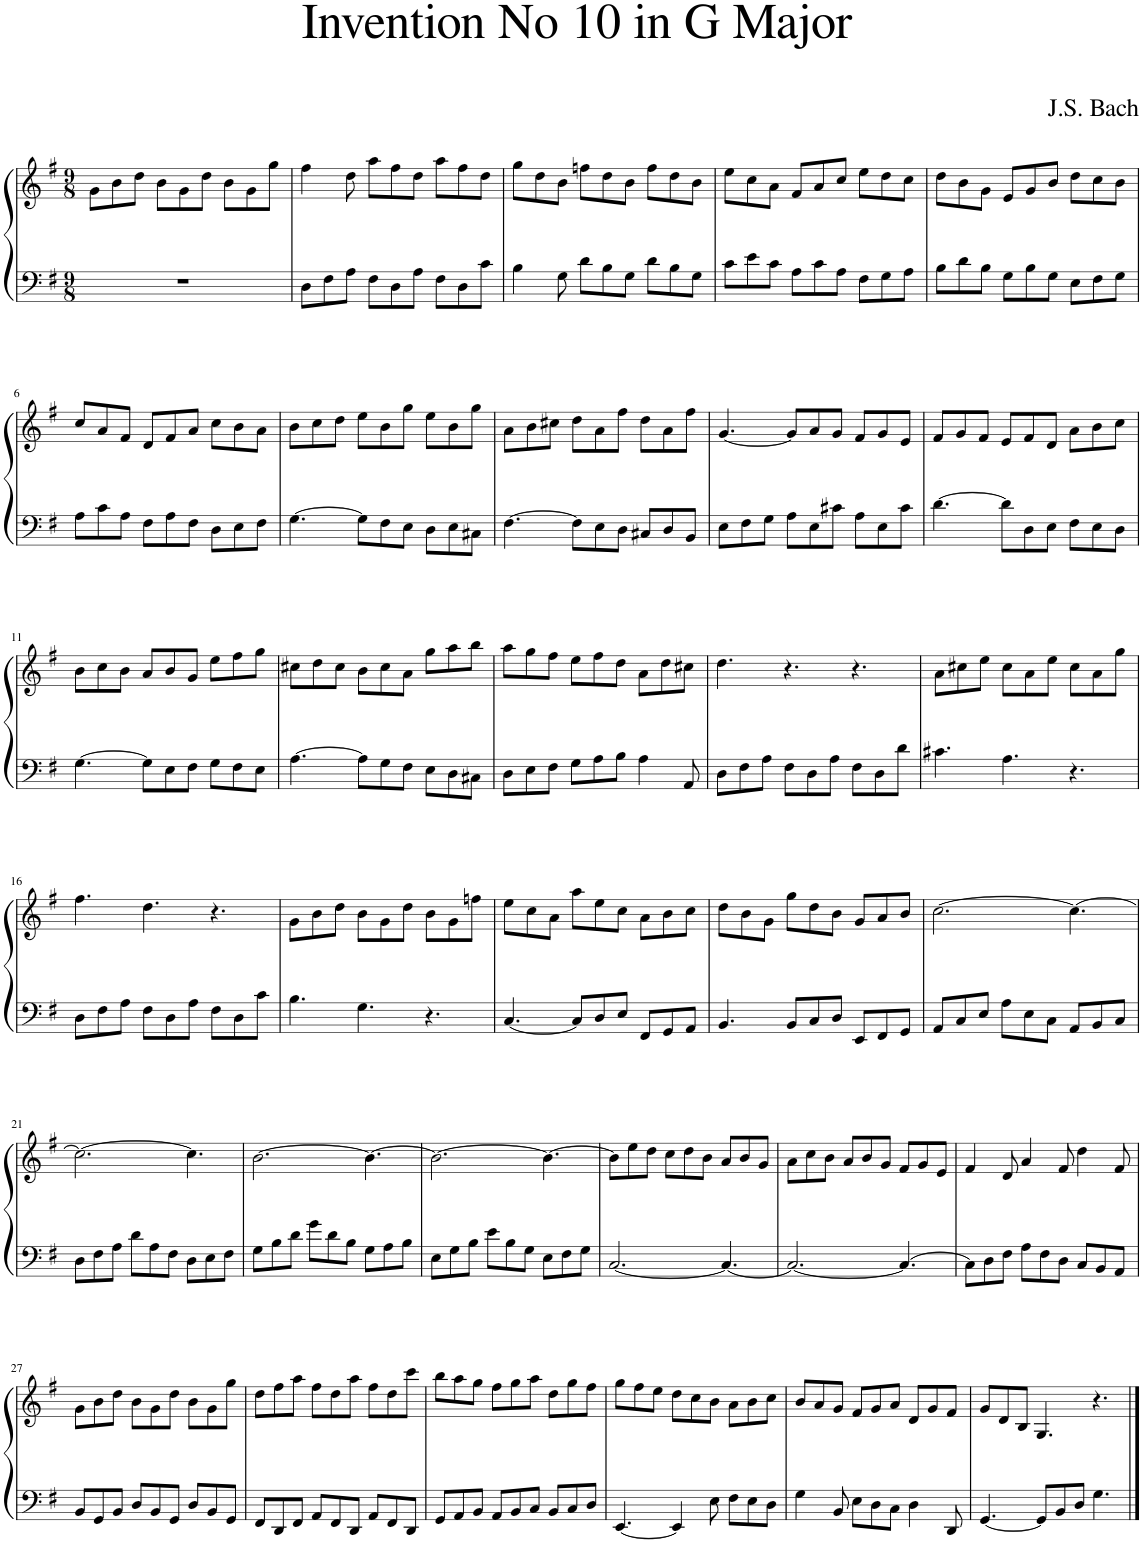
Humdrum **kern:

**kern	**kern
*part1	*part1
*staff2	*staff1
*I"Piano	*
*I'Pno.	*
*clefF4	*clefG2
*k[f#]	*k[f#]
*M9/8	*M9/8
=1	=1
8%9r	8g\L
.	8b\
.	8dd\J
.	8b\L
.	8g\
.	8dd\J
.	8b\L
.	8g\
.	8gg\J
=2	=2
8D\L	4ff#\
8F#\	.
8A\J	8dd\
8F#\L	8aa\L
8D\	8ff#\
8A\J	8dd\J
8F#\L	8aa\L
8D\	8ff#\
8c\J	8dd\J
=3	=3
4B\	8gg\L
.	8dd\
8G\	8b\J
8d\L	8ffn\L
8B\	8dd\
8G\J	8b\J
8d\L	8ff\L
8B\	8dd\
8G\J	8b\J
=4	=4
8c\L	8ee\L
8e\	8cc\
8c\J	8a\J
8A\L	8f#/L
8c\	8a/
8A\J	8cc/J
8F#\L	8ee\L
8G\	8dd\
8A\J	8cc\J
=5	=5
8B\L	8dd\L
8d\	8b\
8B\J	8g\J
8G\L	8e/L
8B\	8g/
8G\J	8b/J
8E\L	8dd\L
8F#\	8cc\
8G\J	8b\J
!!LO:LB:g=z
=6	=6
8A\L	8cc/L
8c\	8a/
8A\J	8f#/J
8F#\L	8d/L
8A\	8f#/
8F#\J	8a/J
8D\L	8cc\L
8E\	8b\
8F#\J	8a\J
=7	=7
[4.G\	8b\L
.	8cc\
.	8dd\J
8G\L]	8ee\L
8F#\	8b\
8E\J	8gg\J
8D\L	8ee\L
8E\	8b\
8C#X\J	8gg\J
=8	=8
[4.F#\	8a\L
.	8b\
.	8cc#X\J
8F#\L]	8dd\L
8E\	8a\
8D\J	8ff#\J
8C#X/L	8dd\L
8D/	8a\
8BB/J	8ff#\J
=9	=9
8E\L	[4.g/
8F#\	.
8G\J	.
8A\L	8g/L]
8E\	8a/
8c#X\J	8g/J
8A\L	8f#/L
8E\	8g/
8c#\J	8e/J
=10	=10
[4.d\	8f#/L
.	8g/
.	8f#/J
8d\L]	8e/L
8D\	8f#/
8E\J	8d/J
8F#\L	8a\L
8E\	8b\
8D\J	8cc\J
!!LO:LB:g=z
=11	=11
[4.G\	8b\L
.	8cc\
.	8b\J
8G\L]	8a/L
8E\	8b/
8F#\J	8g/J
8G\L	8ee\L
8F#\	8ff#\
8E\J	8gg\J
=12	=12
[4.A\	8cc#X\L
.	8dd\
.	8cc#\J
8A\L]	8b\L
8G\	8cc#\
8F#\J	8a\J
8E\L	8gg\L
8D\	8aa\
8C#X\J	8bb\J
=13	=13
8D\L	8aa\L
8E\	8gg\
8F#\J	8ff#\J
8G\L	8ee\L
8A\	8ff#\
8B\J	8dd\J
4A\	8a\L
.	8dd\
8AA/	8cc#X\J
=14	=14
8D\L	4.dd\
8F#\	.
8A\J	.
8F#\L	4.r
8D\	.
8A\J	.
8F#\L	4.r
8D\	.
8d\J	.
=15	=15
4.c#X\	8a\L
.	8cc#X\
.	8ee\J
4.A\	8cc#\L
.	8a\
.	8ee\J
4.r	8cc#\L
.	8a\
.	8gg\J
!!LO:LB:g=z
=16	=16
8D\L	4.ff#\
8F#\	.
8A\J	.
8F#\L	4.dd\
8D\	.
8A\J	.
8F#\L	4.r
8D\	.
8c\J	.
=17	=17
4.B\	8g\L
.	8b\
.	8dd\J
4.G\	8b\L
.	8g\
.	8dd\J
4.r	8b\L
.	8g\
.	8ffn\J
=18	=18
[4.C/	8ee\L
.	8cc\
.	8a\J
8C/L]	8aa\L
8D/	8ee\
8E/J	8cc\J
8FF#/L	8a\L
8GG/	8b\
8AA/J	8cc\J
=19	=19
4.BB/	8dd\L
.	8b\
.	8g\J
8BB/L	8gg\L
8C/	8dd\
8D/J	8b\J
8EE/L	8g/L
8FF#/	8a/
8GG/J	8b/J
=20	=20
8AA/L	[2.cc\
8C/	.
8E/J	.
8A\L	.
8E\	.
8C\J	.
8AA/L	4.cc\_
8BB/	.
8C/J	.
!!LO:LB:g=z
=21	=21
8D\L	2.cc\_
8F#\	.
8A\J	.
8d\L	.
8A\	.
8F#\J	.
8D\L	4.cc\]
8E\	.
8F#\J	.
=22	=22
8G\L	[2.b\
8B\	.
8d\J	.
8g\L	.
8d\	.
8B\J	.
8G\L	4.b\_
8A\	.
8B\J	.
=23	=23
8E\L	2.b\_
8G\	.
8B\J	.
8e\L	.
8B\	.
8G\J	.
8E\L	4.b\_
8F#\	.
8G\J	.
=24	=24
[2.C/	8b\L]
.	8ee\
.	8dd\J
.	8cc\L
.	8dd\
.	8b\J
4.C/_	8a/L
.	8b/
.	8g/J
=25	=25
2.C/_	8a\L
.	8cc\
.	8b\J
.	8a/L
.	8b/
.	8g/J
4.C/_	8f#/L
.	8g/
.	8e/J
=26	=26
8C\L]	4f#/
8D\	.
8F#\J	8d/
8A\L	4a/
8F#\	.
8D\J	8f#/
8C/L	4dd\
8BB/	.
8AA/J	8f#/
!!LO:LB:g=z
=27	=27
8BB/L	8g\L
8GG/	8b\
8BB/J	8dd\J
8D/L	8b\L
8BB/	8g\
8GG/J	8dd\J
8D/L	8b\L
8BB/	8g\
8GG/J	8gg\J
=28	=28
8FF#/L	8dd\L
8DD/	8ff#\
8FF#/J	8aa\J
8AA/L	8ff#\L
8FF#/	8dd\
8DD/J	8aa\J
8AA/L	8ff#\L
8FF#/	8dd\
8DD/J	8ccc\J
=29	=29
8GG/L	8bb\L
8AA/	8aa\
8BB/J	8gg\J
8AA/L	8ff#\L
8BB/	8gg\
8C/J	8aa\J
8BB/L	8dd\L
8C/	8gg\
8D/J	8ff#\J
=30	=30
[4.EE/	8gg\L
.	8ff#\
.	8ee\J
4EE/]	8dd\L
.	8cc\
8E\	8b\J
8F#\L	8a\L
8E\	8b\
8D\J	8cc\J
=31	=31
4G\	8b/L
.	8a/
8BB/	8g/J
8E\L	8f#/L
8D\	8g/
8C\J	8a/J
4D\	8d/L
.	8g/
8DD/	8f#/J
=32	=32
[4.GG/	8g/L
.	8d/
.	8B/J
8GG/L]	4.G/
8BB/	.
8D/J	.
4.G\	4.r
==	==
*-	*-
